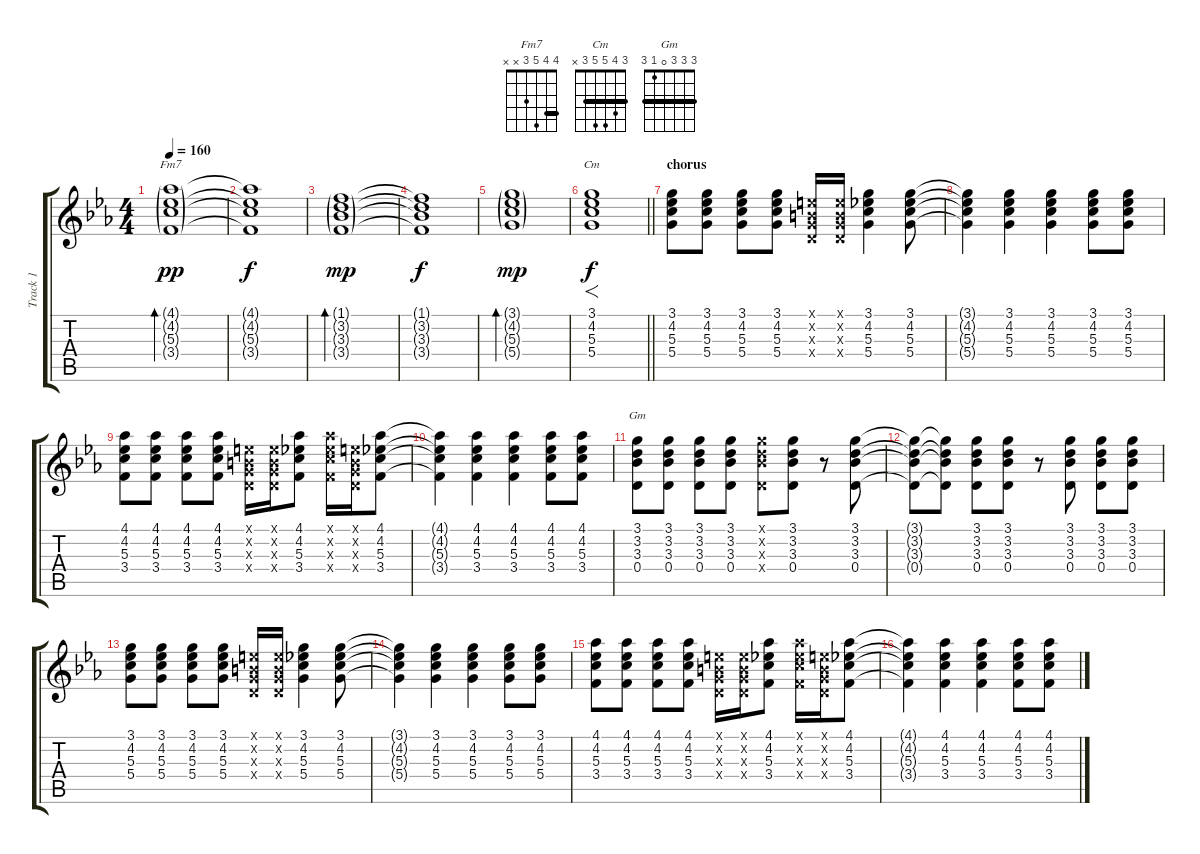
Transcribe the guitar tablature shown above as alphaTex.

\track ("Track 1" "Track 1") {instrument overdrivenguitar}
\staff {score tabs}
\tuning (E4 B3 G3 D3 A2 E2) {hide}
\chord ("Fm7" 4 4 5 3 x x) {barre 4}
\chord ("Cm" 3 4 5 5 3 x) {barre 3}
\chord ("Gm" 3 3 3 0 1 3) {barre 3}
\ts (4 4)
\tempo 160
\clef g2
\ks cminor
(4.1{g} 4.2{g} 5.3{g} 3.4{g}).1{bd 480 ch "Fm7" dy pp} |
(4.1{t} 4.2{t} 5.3{t} 3.4{t}).1{dy f} |
(1.1{g} 3.2{g} 3.3{g} 3.4{g}).1{bd 480 dy mp} |
(1.1{t} 3.2{t} 3.3{t} 3.4{t}).1{dy f} |
(3.1{g} 4.2{g} 5.3{g} 5.4{g}).1{bd 480 dy mp} |
\barLineRight lightlight
(3.1 4.2 5.3 5.4).1{f ch "Cm" dy f} |
\section ("" "chorus")
(3.1 4.2 5.3 5.4).8 (3.1 4.2 5.3 5.4).8 (3.1 4.2 5.3 5.4).8 (3.1 4.2 5.3 5.4).8 (0.1{x} 0.2{x} 0.3{x} 0.4{x}).16 (0.1{x} 0.2{x} 0.3{x} 0.4{x}).16 (3.1 4.2 5.3 5.4).4 (3.1 4.2 5.3 5.4).8 |
(3.1{t} 4.2{t} 5.3{t} 5.4{t}).4 (3.1 4.2 5.3 5.4).4 (3.1 4.2 5.3 5.4).4 (3.1 4.2 5.3 5.4).8 (3.1 4.2 5.3 5.4).8 |
(4.1 4.2 5.3 3.4).8 (4.1 4.2 5.3 3.4).8 (4.1 4.2 5.3 3.4).8 (4.1 4.2 5.3 3.4).8 (0.1{x} 0.2{x} 0.3{x} 0.4{x}).16 (0.1{x} 0.2{x} 0.3{x} 0.4{x}).16 (4.1 4.2 5.3 3.4).8 (4.1{x} 4.2{x} 5.3{x} 3.4{x}).16 (0.1{x} 0.2{x} 0.3{x} 0.4{x}).16 (4.1 4.2 5.3 3.4).8 |
(4.1{t} 4.2{t} 5.3{t} 3.4{t}).4 (4.1 4.2 5.3 3.4).4 (4.1 4.2 5.3 3.4).4 (4.1 4.2 5.3 3.4).8 (4.1 4.2 5.3 3.4).8 |
(3.1 3.2 3.3 0.4).8{ch "Gm"} (3.1 3.2 3.3 0.4).8 (3.1 3.2 3.3 0.4).8 (3.1 3.2 3.3 0.4).8 (3.1{x} 3.2{x} 3.3{x} 0.4{x}).8 (3.1 3.2 3.3 0.4).8 r.8 (3.1 3.2 3.3 0.4).8 |
(3.1{t} 3.2{t} 3.3{t} 0.4{t}).8 (3.1{t} 3.2{t} 3.3{t} 0.4{t}).8 (3.1 3.2 3.3 0.4).8 (3.1 3.2 3.3 0.4).8 r.8 (3.1 3.2 3.3 0.4).8 (3.1 3.2 3.3 0.4).8 (3.1 3.2 3.3 0.4).8 |
(3.1 4.2 5.3 5.4).8 (3.1 4.2 5.3 5.4).8 (3.1 4.2 5.3 5.4).8 (3.1 4.2 5.3 5.4).8 (0.1{x} 0.2{x} 0.3{x} 0.4{x}).16 (0.1{x} 0.2{x} 0.3{x} 0.4{x}).16 (3.1 4.2 5.3 5.4).4 (3.1 4.2 5.3 5.4).8 |
(3.1{t} 4.2{t} 5.3{t} 5.4{t}).4 (3.1 4.2 5.3 5.4).4 (3.1 4.2 5.3 5.4).4 (3.1 4.2 5.3 5.4).8 (3.1 4.2 5.3 5.4).8 |
(4.1 4.2 5.3 3.4).8 (4.1 4.2 5.3 3.4).8 (4.1 4.2 5.3 3.4).8 (4.1 4.2 5.3 3.4).8 (0.1{x} 0.2{x} 0.3{x} 0.4{x}).16 (0.1{x} 0.2{x} 0.3{x} 0.4{x}).16 (4.1 4.2 5.3 3.4).8 (4.1{x} 4.2{x} 5.3{x} 3.4{x}).16 (0.1{x} 0.2{x} 0.3{x} 0.4{x}).16 (4.1 4.2 5.3 3.4).8 |
(4.1{t} 4.2{t} 5.3{t} 3.4{t}).4 (4.1 4.2 5.3 3.4).4 (4.1 4.2 5.3 3.4).4 (4.1 4.2 5.3 3.4).8 (4.1 4.2 5.3 3.4).8
